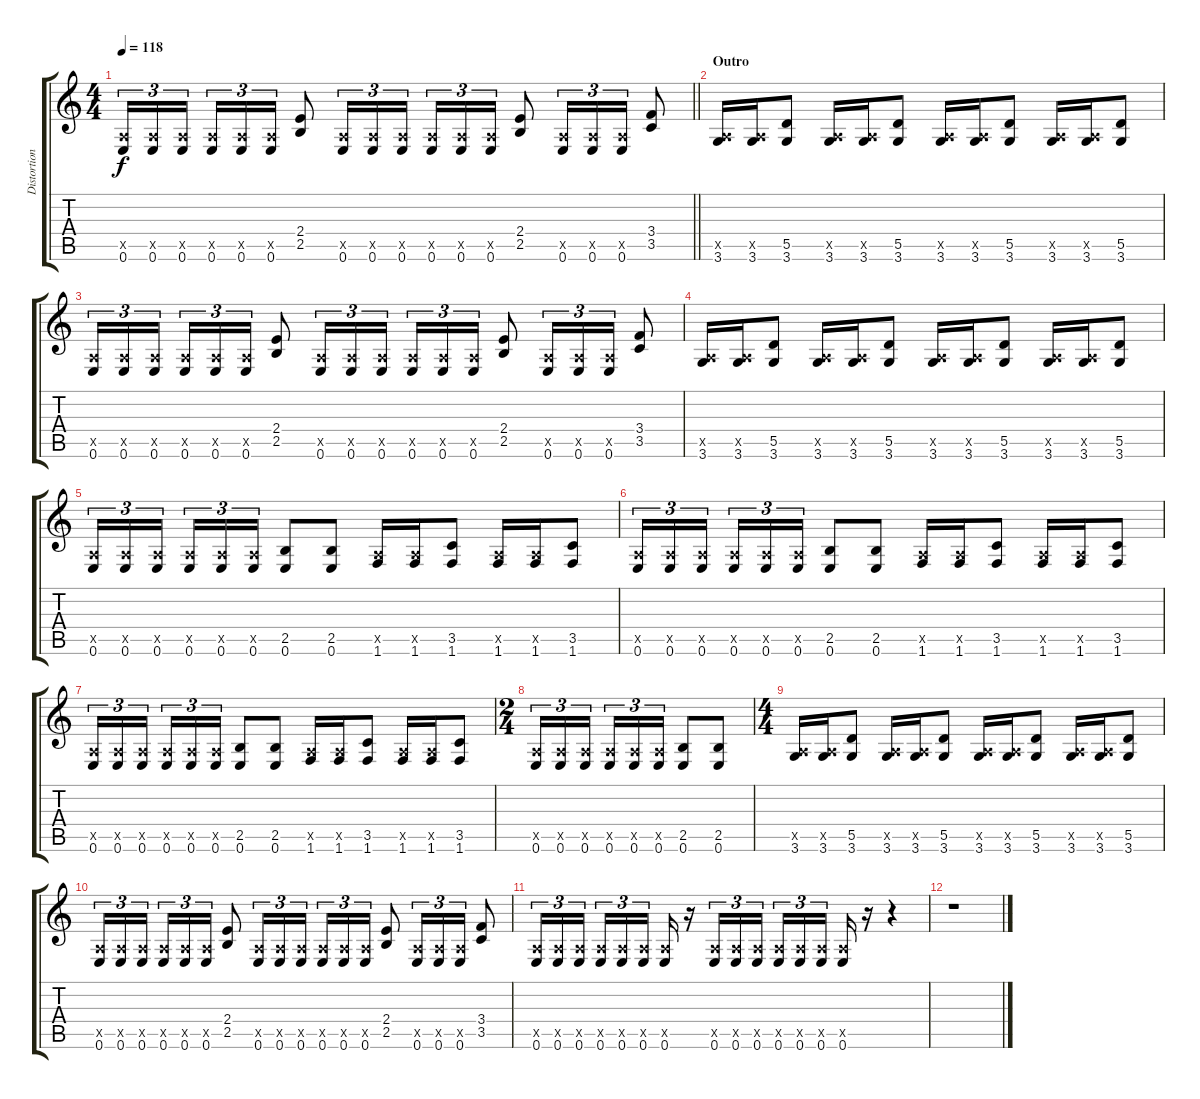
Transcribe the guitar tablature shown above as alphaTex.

\track ("Distortion Guitar \"Kirk Hammet\"" "Distortion") {instrument distortionguitar}
\staff {score tabs}
\tuning (E4 B3 G3 D3 A2 E2) {hide}
\ts (4 4)
\tempo 118
\clef g2
\barLineRight lightlight
\ks c
(0.5{x} 0.6).16{tu (3 2) dy f} (0.5{x} 0.6).16{tu (3 2)} (0.5{x} 0.6).16{tu (3 2) beam splitsecondary} (0.5{x} 0.6).16{tu (3 2)} (0.5{x} 0.6).16{tu (3 2)} (0.5{x} 0.6).16{tu (3 2)} (2.4 2.5).8 (0.5{x} 0.6).16{tu (3 2)} (0.5{x} 0.6).16{tu (3 2)} (0.5{x} 0.6).16{tu (3 2)} (0.5{x} 0.6).16{tu (3 2)} (0.5{x} 0.6).16{tu (3 2)} (0.5{x} 0.6).16{tu (3 2)} (2.4 2.5).8 (0.5{x} 0.6).16{tu (3 2)} (0.5{x} 0.6).16{tu (3 2)} (0.5{x} 0.6).16{tu (3 2)} (3.4 3.5).8 |
\section ("" "Outro")
(0.5{x} 3.6).16 (0.5{x} 3.6).16 (5.5 3.6).8 (0.5{x} 3.6).16 (0.5{x} 3.6).16 (5.5 3.6).8 (0.5{x} 3.6).16 (0.5{x} 3.6).16 (5.5 3.6).8 (0.5{x} 3.6).16 (0.5{x} 3.6).16 (5.5 3.6).8 |
(0.5{x} 0.6).16{tu (3 2)} (0.5{x} 0.6).16{tu (3 2)} (0.5{x} 0.6).16{tu (3 2) beam splitsecondary} (0.5{x} 0.6).16{tu (3 2)} (0.5{x} 0.6).16{tu (3 2)} (0.5{x} 0.6).16{tu (3 2)} (2.4 2.5).8 (0.5{x} 0.6).16{tu (3 2)} (0.5{x} 0.6).16{tu (3 2)} (0.5{x} 0.6).16{tu (3 2)} (0.5{x} 0.6).16{tu (3 2)} (0.5{x} 0.6).16{tu (3 2)} (0.5{x} 0.6).16{tu (3 2)} (2.4 2.5).8 (0.5{x} 0.6).16{tu (3 2)} (0.5{x} 0.6).16{tu (3 2)} (0.5{x} 0.6).16{tu (3 2)} (3.4 3.5).8 |
(0.5{x} 3.6).16 (0.5{x} 3.6).16 (5.5 3.6).8 (0.5{x} 3.6).16 (0.5{x} 3.6).16 (5.5 3.6).8 (0.5{x} 3.6).16 (0.5{x} 3.6).16 (5.5 3.6).8 (0.5{x} 3.6).16 (0.5{x} 3.6).16 (5.5 3.6).8 |
(0.5{x} 0.6).16{tu (3 2)} (0.5{x} 0.6).16{tu (3 2)} (0.5{x} 0.6).16{tu (3 2) beam splitsecondary} (0.5{x} 0.6).16{tu (3 2)} (0.5{x} 0.6).16{tu (3 2)} (0.5{x} 0.6).16{tu (3 2)} (2.5 0.6).8 (2.5 0.6).8 (0.5{x} 1.6).16 (0.5{x} 1.6).16 (3.5 1.6).8 (0.5{x} 1.6).16 (0.5{x} 1.6).16 (3.5 1.6).8 |
(0.5{x} 0.6).16{tu (3 2)} (0.5{x} 0.6).16{tu (3 2)} (0.5{x} 0.6).16{tu (3 2) beam splitsecondary} (0.5{x} 0.6).16{tu (3 2)} (0.5{x} 0.6).16{tu (3 2)} (0.5{x} 0.6).16{tu (3 2)} (2.5 0.6).8 (2.5 0.6).8 (0.5{x} 1.6).16 (0.5{x} 1.6).16 (3.5 1.6).8 (0.5{x} 1.6).16 (0.5{x} 1.6).16 (3.5 1.6).8 |
(0.5{x} 0.6).16{tu (3 2)} (0.5{x} 0.6).16{tu (3 2)} (0.5{x} 0.6).16{tu (3 2) beam splitsecondary} (0.5{x} 0.6).16{tu (3 2)} (0.5{x} 0.6).16{tu (3 2)} (0.5{x} 0.6).16{tu (3 2)} (2.5 0.6).8 (2.5 0.6).8 (0.5{x} 1.6).16 (0.5{x} 1.6).16 (3.5 1.6).8 (0.5{x} 1.6).16 (0.5{x} 1.6).16 (3.5 1.6).8 |
\ts (2 4)
(0.5{x} 0.6).16{tu (3 2)} (0.5{x} 0.6).16{tu (3 2)} (0.5{x} 0.6).16{tu (3 2) beam splitsecondary} (0.5{x} 0.6).16{tu (3 2)} (0.5{x} 0.6).16{tu (3 2)} (0.5{x} 0.6).16{tu (3 2)} (2.5 0.6).8 (2.5 0.6).8 |
\ts (4 4)
(0.5{x} 3.6).16 (0.5{x} 3.6).16 (5.5 3.6).8 (0.5{x} 3.6).16 (0.5{x} 3.6).16 (5.5 3.6).8 (0.5{x} 3.6).16 (0.5{x} 3.6).16 (5.5 3.6).8 (0.5{x} 3.6).16 (0.5{x} 3.6).16 (5.5 3.6).8 |
(0.5{x} 0.6).16{tu (3 2)} (0.5{x} 0.6).16{tu (3 2)} (0.5{x} 0.6).16{tu (3 2) beam splitsecondary} (0.5{x} 0.6).16{tu (3 2)} (0.5{x} 0.6).16{tu (3 2)} (0.5{x} 0.6).16{tu (3 2)} (2.4 2.5).8 (0.5{x} 0.6).16{tu (3 2)} (0.5{x} 0.6).16{tu (3 2)} (0.5{x} 0.6).16{tu (3 2)} (0.5{x} 0.6).16{tu (3 2)} (0.5{x} 0.6).16{tu (3 2)} (0.5{x} 0.6).16{tu (3 2)} (2.4 2.5).8 (0.5{x} 0.6).16{tu (3 2)} (0.5{x} 0.6).16{tu (3 2)} (0.5{x} 0.6).16{tu (3 2)} (3.4 3.5).8 |
(0.5{x} 0.6).16{tu (3 2)} (0.5{x} 0.6).16{tu (3 2)} (0.5{x} 0.6).16{tu (3 2) beam splitsecondary} (0.5{x} 0.6).16{tu (3 2)} (0.5{x} 0.6).16{tu (3 2)} (0.5{x} 0.6).16{tu (3 2)} (0.5{x} 0.6).16 r.16 (0.5{x} 0.6).16{tu (3 2)} (0.5{x} 0.6).16{tu (3 2)} (0.5{x} 0.6).16{tu (3 2)} (0.5{x} 0.6).16{tu (3 2)} (0.5{x} 0.6).16{tu (3 2)} (0.5{x} 0.6).16{tu (3 2) beam split} (0.5{x} 0.6).16 r.16 r.4 |
r.1
